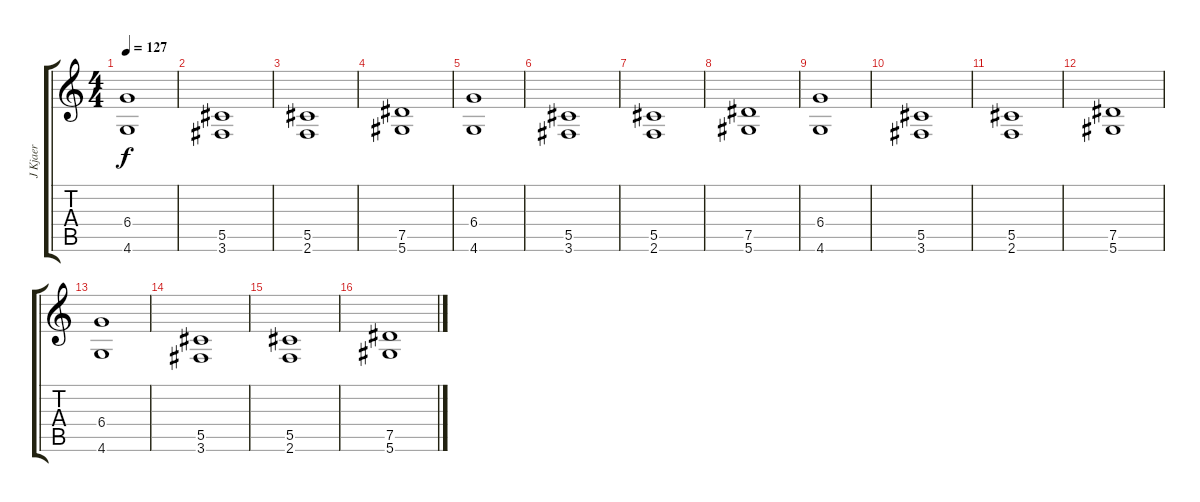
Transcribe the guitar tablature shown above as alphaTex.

\track ("J Kjaer" "J Kjaer") {instrument overdrivenguitar}
\staff {score tabs}
\tuning (Eb4 Bb3 Gb3 Db3 Ab2 Eb2) {hide}
\ts (4 4)
\tempo 127
\clef g2
\ks c
(6.4 4.6).1{dy f} |
(5.5 3.6).1 |
(5.5 2.6).1 |
(7.5 5.6).1 |
(6.4 4.6).1 |
(5.5 3.6).1 |
(5.5 2.6).1 |
(7.5 5.6).1 |
(6.4 4.6).1 |
(5.5 3.6).1 |
(5.5 2.6).1 |
(7.5 5.6).1 |
(6.4 4.6).1 |
(5.5 3.6).1 |
(5.5 2.6).1 |
(7.5 5.6).1
